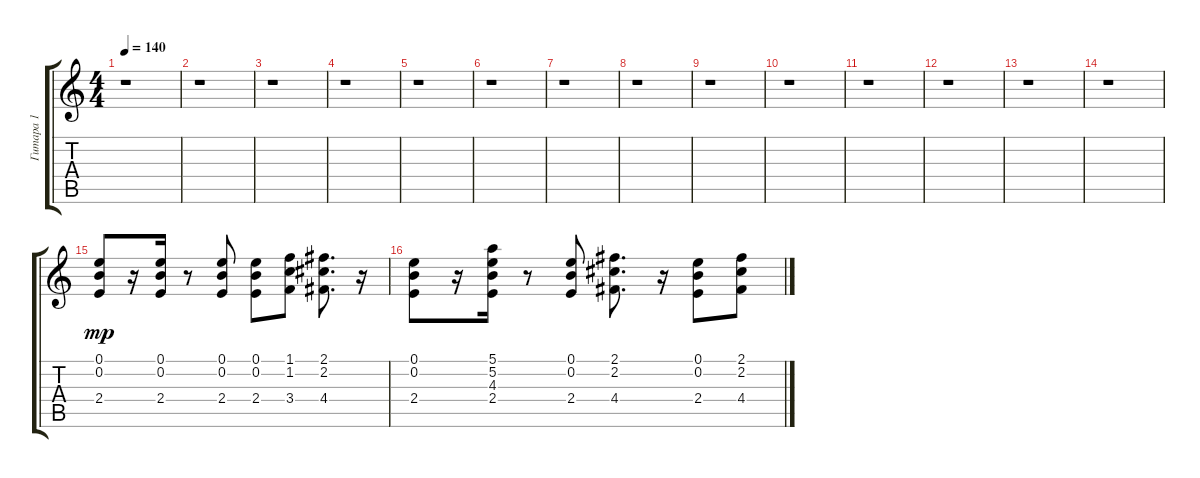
\track ("Гитара 1" "Гитара 1") {instrument distortionguitar}
\staff {score tabs}
\tuning (E4 B3 G3 D3 A2 E2) {hide}
\ts (4 4)
\tempo 140
\clef g2
\ks c
r.1{dy mp} |
r.1 |
r.1 |
r.1 |
r.1 |
r.1 |
r.1 |
r.1 |
r.1 |
r.1 |
r.1 |
r.1 |
r.1 |
r.1 |
(0.1 0.2 2.4).8 r.16 (0.1 0.2 2.4).16 r.8 (0.1 0.2 2.4).8 (0.1 0.2 2.4).8 (1.1 1.2 3.4).8 (2.1 2.2 4.4).8{d} r.16 |
(0.1 0.2 2.4).8 r.16 (5.1 5.2 4.3 2.4).16 r.8 (0.1 0.2 2.4).8 (2.1 2.2 4.4).8{d} r.16 (0.1 0.2 2.4).8 (2.1 2.2 4.4).8
